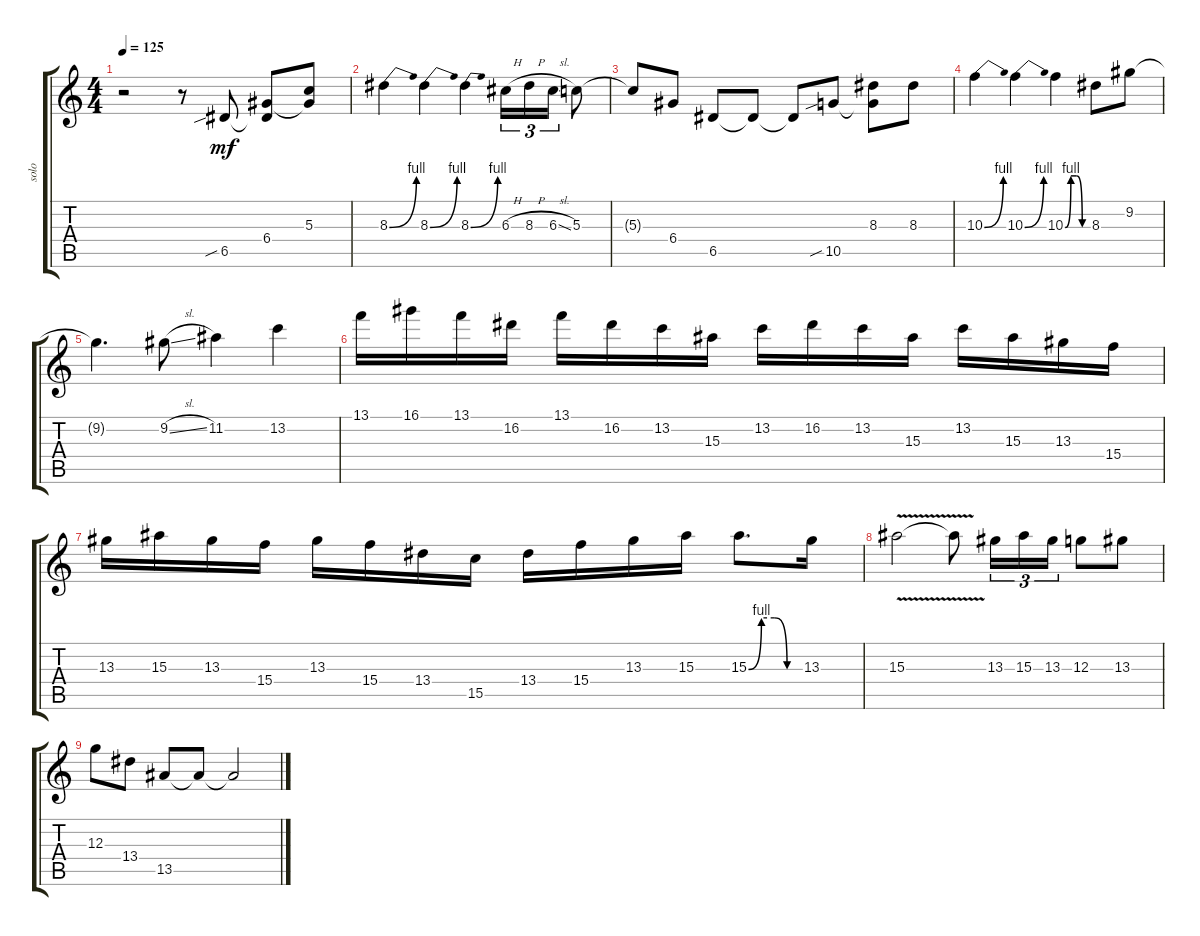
\track ("solo" "solo") {instrument overdrivenguitar}
\staff {score tabs}
\tuning (E4 B3 G3 D3 A2 E2) {hide}
\ts (4 4)
\tempo 125
\clef g2
\ks c
r.2{dy mf instrument overdrivenguitar} r.8 6.5{sib}.8 (6.4 6.5{t}).8 (5.3 6.4{t}).8 |
8.3{be (bend 0 0 60 4)}.4 8.3{be (bend 0 0 60 4)}.4 8.3{be (bend 0 0 60 4)}.4 6.3{h}.16{tu (3 2)} 8.3{h}.16{tu (3 2)} 6.3{sl}.16{tu (3 2)} 5.3.8 |
5.3{t}.8 6.4.8 6.5.8 6.5{t}.8 6.5{t}.8 10.5{sib}.8 (8.3 10.5{t}).8 8.3.8 |
10.3{be (bend 0 0 60 4)}.4 10.3{be (bend 0 0 60 4)}.4 10.3{be (custom 0 0 15 4 30 4 45 0 60 0)}.4 8.3.8 9.2.8 |
9.2{t}.4{d} 9.2{sl}.8 11.2.4 13.2.4 |
13.1.16 16.1.16 13.1.16 16.2.16 13.1.16 16.2.16 13.2.16 15.3.16 13.2.16 16.2.16 13.2.16 15.3.16 13.2.16 15.3.16 13.3.16 15.4.16 |
13.3.16 15.3.16 13.3.16 15.4.16 13.3.16 15.4.16 13.4.16 15.5.16 13.4.16 15.4.16 13.3.16 15.3.16 15.3{be (custom 0 0 15 4 30 4 45 0 60 0)}.8{d} 13.3.16 |
15.3{v}.2 15.3{v t}.8 13.3.16{tu (3 2)} 15.3.16{tu (3 2)} 13.3.16{tu (3 2)} 12.3.8 13.3.8 |
12.3.8 13.4.8 13.5.8 13.5{t}.8 13.5{t}.2
